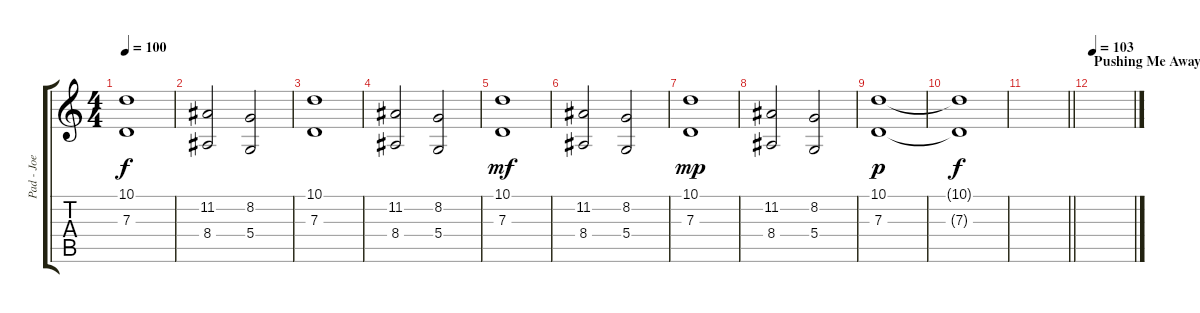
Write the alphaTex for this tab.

\track ("Pad - Joe Hahn" "Pad - Joe ") {instrument stringensemble2}
\staff {score tabs}
\tuning (E4 B3 G3 D3 A2 E2) {hide}
\ts (4 4)
\tempo 100
\clef g2
\ks c
(10.1 7.3).1{dy f} |
(11.2 8.4).2 (8.2 5.4).2 |
(10.1 7.3).1 |
(11.2 8.4).2 (8.2 5.4).2 |
(10.1 7.3).1{dy mf} |
(11.2 8.4).2 (8.2 5.4).2 |
(10.1 7.3).1{dy mp} |
(11.2 8.4).2 (8.2 5.4).2 |
(10.1 7.3).1{dy p} |
(10.1{t} 7.3{t}).1{dy f} |
\barLineRight lightlight
|
\section ("" "Pushing Me Away Intro")
\tempo 103
